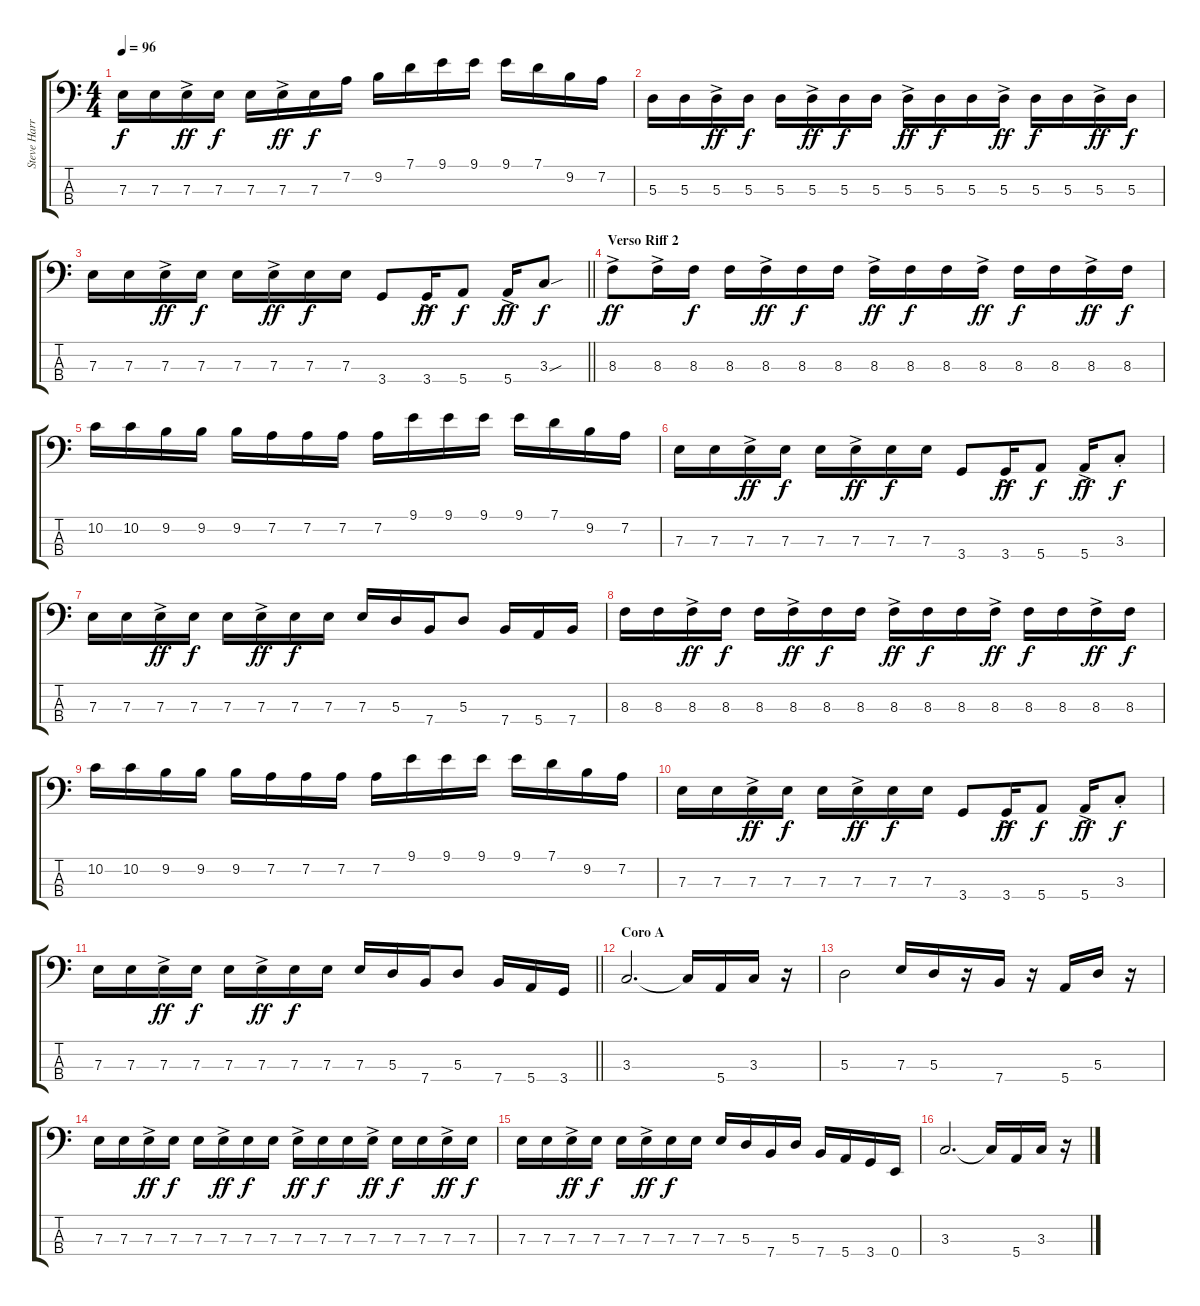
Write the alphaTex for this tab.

\track ("Steve Harris" "Steve Harr") {instrument electricbassfinger}
\staff {score tabs}
\tuning (G2 D2 A1 E1) {hide}
\ts (4 4)
\tempo 96
\clef f4
\ks c
7.3.16{dy f} 7.3.16 7.3{ac}.16{dy ff} 7.3.16{dy f} 7.3.16 7.3{ac}.16{dy ff} 7.3.16{dy f} 7.2.16 9.2.16 7.1.16 9.1.16 9.1.16 9.1.16 7.1.16 9.2.16 7.2.16 |
5.3.16 5.3.16 5.3{ac}.16{dy ff} 5.3.16{dy f} 5.3.16 5.3{ac}.16{dy ff} 5.3.16{dy f} 5.3.16 5.3{ac}.16{dy ff} 5.3.16{dy f} 5.3.16 5.3{ac}.16{dy ff} 5.3.16{dy f} 5.3.16 5.3{ac}.16{dy ff} 5.3.16{dy f} |
\barLineRight lightlight
7.3.16 7.3.16 7.3{ac}.16{dy ff} 7.3.16{dy f} 7.3.16 7.3{ac}.16{dy ff} 7.3.16{dy f} 7.3.16 3.4.8 3.4{ac}.16{dy ff} 5.4.8{dy f} 5.4{ac}.16{dy ff} 3.3{sou}.8{dy f} |
\section ("" "Verso Riff 2")
8.3{ac}.8{dy ff} 8.3{ac}.16 8.3.16{dy f} 8.3.16 8.3{ac}.16{dy ff} 8.3.16{dy f} 8.3.16 8.3{ac}.16{dy ff} 8.3.16{dy f} 8.3.16 8.3{ac}.16{dy ff} 8.3.16{dy f} 8.3.16 8.3{ac}.16{dy ff} 8.3.16{dy f} |
10.2.16 10.2.16 9.2.16 9.2.16 9.2.16 7.2.16 7.2.16 7.2.16 7.2.16 9.1.16 9.1.16 9.1.16 9.1.16 7.1.16 9.2.16 7.2.16 |
7.3.16 7.3.16 7.3{ac}.16{dy ff} 7.3.16{dy f} 7.3.16 7.3{ac}.16{dy ff} 7.3.16{dy f} 7.3.16 3.4.8 3.4{ac}.16{dy ff} 5.4.8{dy f} 5.4{ac}.16{dy ff} 3.3{st}.8{dy f} |
7.3.16 7.3.16 7.3{ac}.16{dy ff} 7.3.16{dy f} 7.3.16 7.3{ac}.16{dy ff} 7.3.16{dy f} 7.3.16 7.3.16 5.3.16 7.4.16 5.3.8 7.4.16 5.4.16 7.4.16 |
8.3.16 8.3.16 8.3{ac}.16{dy ff} 8.3.16{dy f} 8.3.16 8.3{ac}.16{dy ff} 8.3.16{dy f} 8.3.16 8.3{ac}.16{dy ff} 8.3.16{dy f} 8.3.16 8.3{ac}.16{dy ff} 8.3.16{dy f} 8.3.16 8.3{ac}.16{dy ff} 8.3.16{dy f} |
10.2.16 10.2.16 9.2.16 9.2.16 9.2.16 7.2.16 7.2.16 7.2.16 7.2.16 9.1.16 9.1.16 9.1.16 9.1.16 7.1.16 9.2.16 7.2.16 |
7.3.16 7.3.16 7.3{ac}.16{dy ff} 7.3.16{dy f} 7.3.16 7.3{ac}.16{dy ff} 7.3.16{dy f} 7.3.16 3.4.8 3.4{ac}.16{dy ff} 5.4.8{dy f} 5.4{ac}.16{dy ff} 3.3{st}.8{dy f} |
\barLineRight lightlight
7.3.16 7.3.16 7.3{ac}.16{dy ff} 7.3.16{dy f} 7.3.16 7.3{ac}.16{dy ff} 7.3.16{dy f} 7.3.16 7.3.16 5.3.16 7.4.16 5.3.8 7.4.16 5.4.16 3.4.16 |
\section ("" "Coro A")
3.3.2{d} 3.3{t}.16 5.4.16 3.3.16 r.16 |
5.3.2 7.3.16 5.3.16 r.16 7.4.16 r.16 5.4.16 5.3.16 r.16 |
7.3.16 7.3.16 7.3{ac}.16{dy ff} 7.3.16{dy f} 7.3.16 7.3{ac}.16{dy ff} 7.3.16{dy f} 7.3.16 7.3{ac}.16{dy ff} 7.3.16{dy f} 7.3.16 7.3{ac}.16{dy ff} 7.3.16{dy f} 7.3.16 7.3{ac}.16{dy ff} 7.3.16{dy f} |
7.3.16 7.3.16 7.3{ac}.16{dy ff} 7.3.16{dy f} 7.3.16 7.3{ac}.16{dy ff} 7.3.16{dy f} 7.3.16 7.3.16 5.3.16 7.4.16 5.3.16 7.4.16 5.4.16 3.4.16 0.4.16 |
3.3.2{d} 3.3{t}.16 5.4.16 3.3.16 r.16
